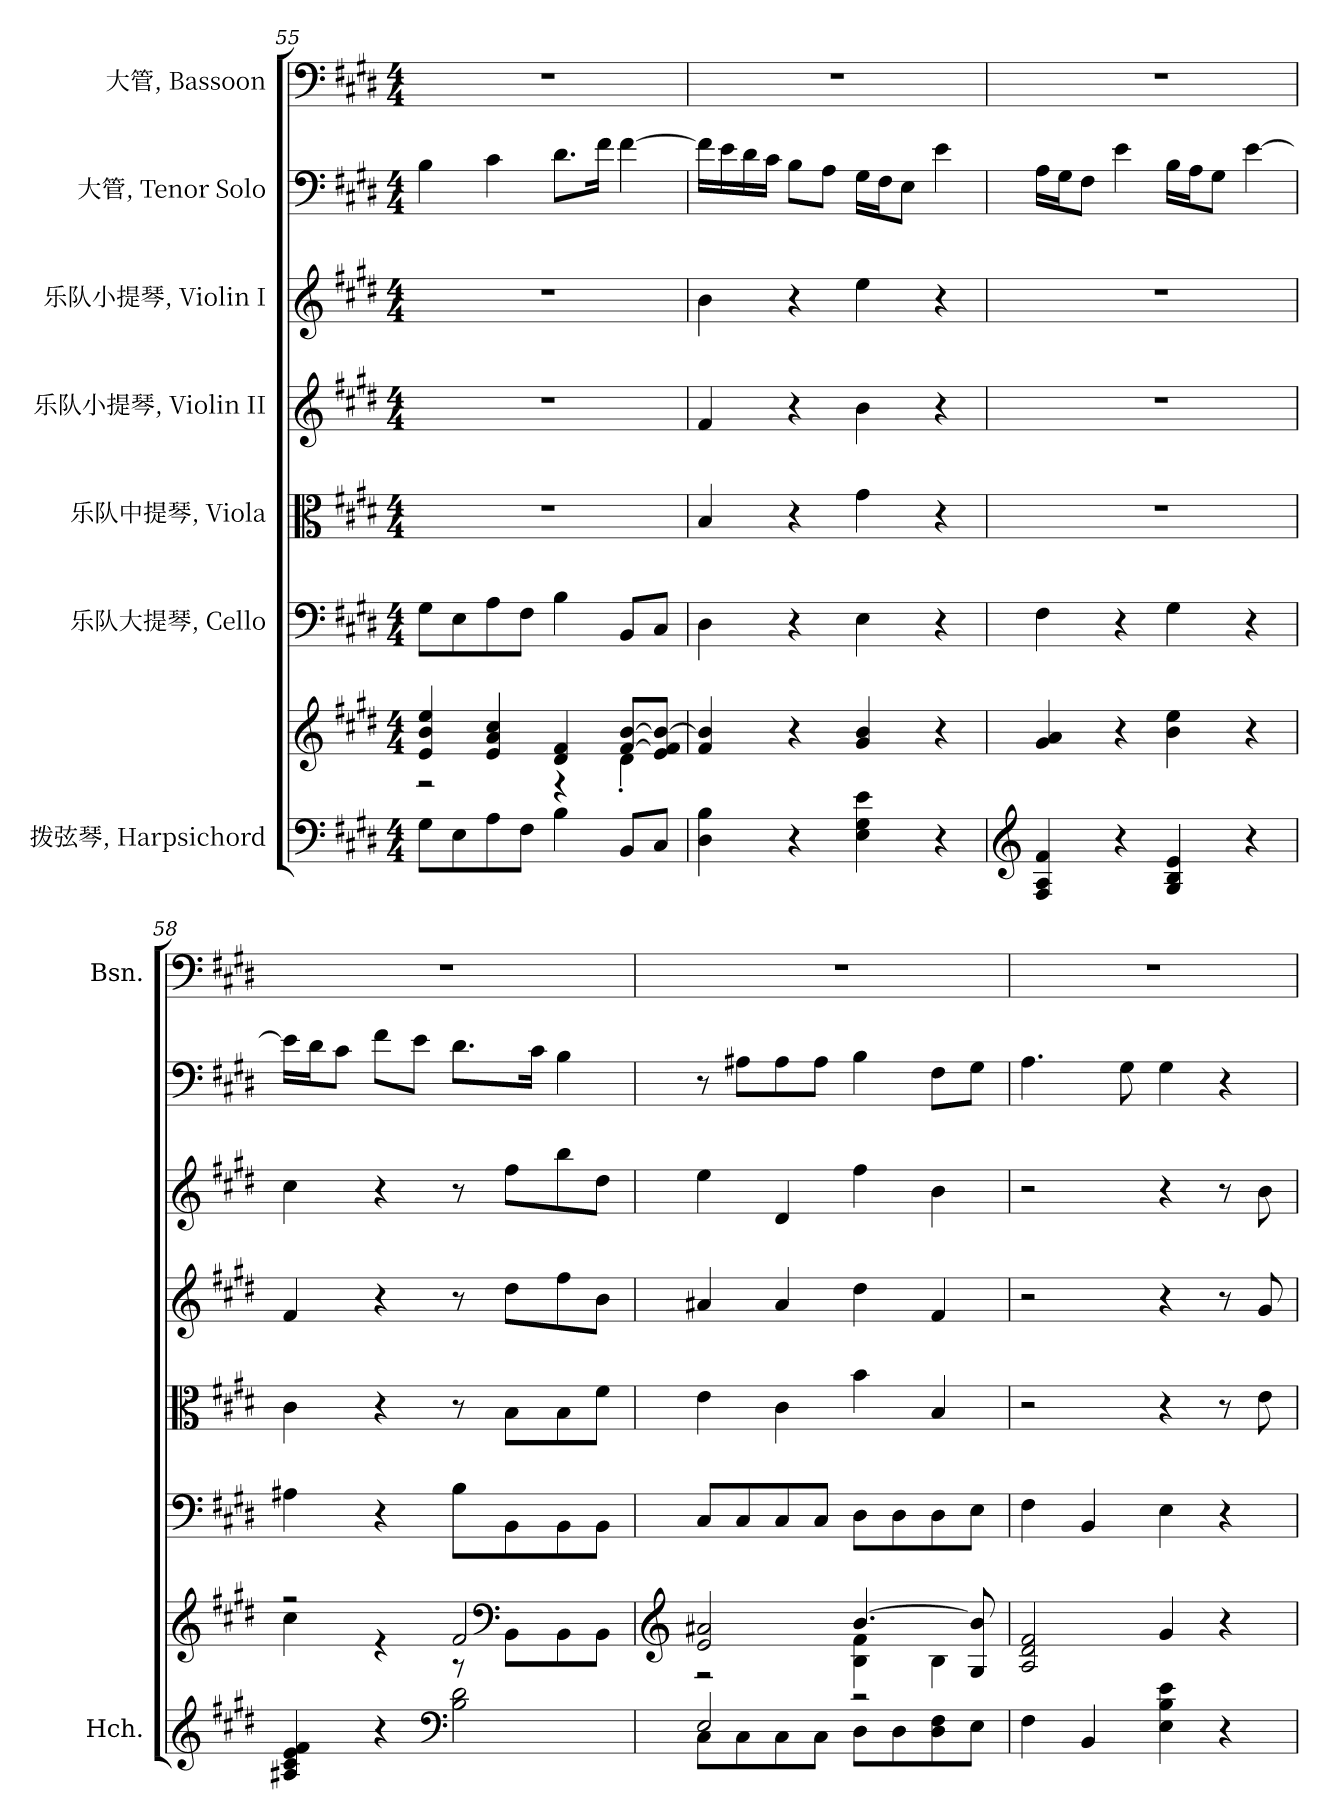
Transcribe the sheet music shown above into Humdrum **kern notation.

**kern	**kern	**kern	**kern	**kern	**kern	**kern	**kern
*part7	*part7	*part6	*part5	*part4	*part3	*part2	*part1
*staff8	*staff7	*staff6	*staff5	*staff4	*staff3	*staff2	*staff1
*I"拨弦琴, Harpsichord	*	*I"乐队大提琴, Cello	*I"乐队中提琴, Viola	*I"乐队小提琴, Violin II	*I"乐队小提琴, Violin I	*I"大管, Tenor Solo	*I"大管, Bassoon
*I'Hch.	*	*	*	*	*	*	*I'Bsn.
!!LO:PB:g=z
*clefF4	*clefG2	*clefF4	*clefC3	*clefG2	*clefG2	*clefF4	*clefF4
*k[f#c#g#d#]	*k[f#c#g#d#]	*k[f#c#g#d#]	*k[f#c#g#d#]	*k[f#c#g#d#]	*k[f#c#g#d#]	*k[f#c#g#d#]	*k[f#c#g#d#]
*M4/4	*M4/4	*M4/4	*M4/4	*M4/4	*M4/4	*M4/4	*M4/4
=55	=55	=55	=55	=55	=55	=55	=55
*	*^	*	*	*	*	*	*
8G#\L	4e/ 4b/ 4ee/	2r	8G#\L	1r	1r	1r	4B\	1r
8E\	.	.	8E\	.	.	.	.	.
8A\	4e/ 4a/ 4cc#/	.	8A\	.	.	.	4c#\	.
8F#\J	.	.	8F#\J	.	.	.	.	.
4B\	4d#/ 4f#/	4r	4B\	.	.	.	8.d#\L	.
.	.	.	.	.	.	.	16f#\Jk	.
8BB/L	[8f#/ [8b/L	4d#'\	8BB/L	.	.	.	[4f#\	.
8C#/J	8e/ 8f#/] 8b/_J	.	8C#/J	.	.	.	.	.
*	*v	*v	*	*	*	*	*	*
=56	=56	=56	=56	=56	=56	=56	=56
4D#\ 4B\	4f#/ 4b/]	4D#\	4B/	4f#/	4b\	16f#\LL]	1r
.	.	.	.	.	.	16e\	.
.	.	.	.	.	.	16d#\	.
.	.	.	.	.	.	16c#\JJ	.
4r	4r	4r	4r	4r	4r	8B\L	.
.	.	.	.	.	.	8A\J	.
4E\ 4G#\ 4e\	4g#/ 4b/	4E\	4g#\	4b\	4ee\	16G#\LL	.
.	.	.	.	.	.	16F#\J	.
.	.	.	.	.	.	8E\J	.
4r	4r	4r	4r	4r	4r	4e\	.
=57	=57	=57	=57	=57	=57	=57	=57
*clefG2	*	*	*	*	*	*	*
4F#/ 4A/ 4f#/	4g#/ 4a/	4F#\	1r	1r	1r	16A\LL	1r
.	.	.	.	.	.	16G#\J	.
.	.	.	.	.	.	8F#\J	.
4r	4r	4r	.	.	.	4e\	.
4G#/ 4B/ 4e/	4b\ 4ee\	4G#\	.	.	.	16B\LL	.
.	.	.	.	.	.	16A\J	.
.	.	.	.	.	.	8G#\J	.
4r	4r	4r	.	.	.	[4e\	.
!!LO:PB:g=z
=58	=58	=58	=58	=58	=58	=58	=58
*	*^	*	*	*	*	*	*
4A#X/ 4c#/ 4e/ 4f#/	2r	4cc#\	4A#X\	4c#\	4f#/	4cc#\	16e\LL]	1r
.	.	.	.	.	.	.	16d#\J	.
.	.	.	.	.	.	.	8c#\J	.
4r	.	4r	4r	4r	4r	4r	8f#\L	.
.	.	.	.	.	.	.	8e\J	.
*clefF4	*	*	*	*	*	*	*	*
2B\ 2d#\	2f#/	8r	8B\L	8r	8r	8r	8.d#\L	.
*	*clefF4	*	*	*	*	*	*	*
.	.	8BB\L	8BB\	8B\L	8dd#\L	8ff#\L	.	.
.	.	.	.	.	.	.	16c#\Jk	.
.	.	8BB\	8BB\	8B\	8ff#\	8bb\	4B\	.
.	.	8BB\J	8BB\J	8f#\J	8b\J	8dd#\J	.	.
=59	=59	=59	=59	=59	=59	=59	=59	=59
*	*clefG2	*	*	*	*	*	*	*
*^	*	*	*	*	*	*	*	*
2E/	8C#\L	2e/ 2a#X/	2r	8C#/L	4e\	4a#X/	4ee\	8r	1r
.	8C#\	.	.	8C#/	.	.	.	8A#X\L	.
.	8C#\	.	.	8C#/	4c#\	4a#/	4d#/	8A#\	.
.	8C#\J	.	.	8C#/J	.	.	.	8A#\J	.
2r	8D#\L	[4.b/	4B\ 4f#\	8D#\L	4b\	4dd#\	4ff#\	4B\	.
.	8D#\	.	.	8D#\	.	.	.	.	.
.	8D#\ 8F#\	.	4B\	8D#\	4B/	4f#/	4b\	8F#\L	.
.	8E\J	8G#/ 8b/]	.	8E\J	.	.	.	8G#\J	.
*v	*v	*	*	*	*	*	*	*	*
*	*v	*v	*	*	*	*	*	*
=60	=60	=60	=60	=60	=60	=60	=60
4F#\	2A/ 2d#/ 2f#/	4F#\	2r	2r	2r	4.A\	1r
4BB/	.	4BB/	.	.	.	.	.
.	.	.	.	.	.	8G#\	.
4E\ 4B\ 4e\	4g#/	4E\	4r	4r	4r	4G#\	.
4r	4r	4r	8r	8r	8r	4r	.
.	.	.	8e\	8g#/	8b\	.	.
=	=	=	=	=	=	=	=
*-	*-	*-	*-	*-	*-	*-	*-
